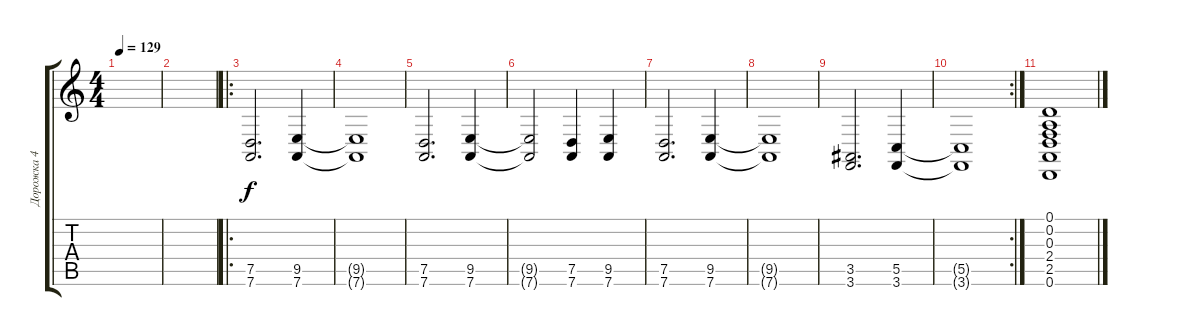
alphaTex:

\track ("Дорожка 4" "Дорожка 4") {instrument stringensemble2}
\staff {score tabs}
\tuning (D4 A3 F3 C3 G2 D2) {hide}
\ts (4 4)
\tempo 129
\clef g2
\ks c
|
|
\ro
(7.5 7.6).2{d} (9.5 7.6).4 |
(9.5{t} 7.6{t}).1 |
(7.5 7.6).2{d} (9.5 7.6).4 |
(9.5{t} 7.6{t}).2 (7.5 7.6).4 (9.5 7.6).4 |
(7.5 7.6).2{d} (9.5 7.6).4 |
(9.5{t} 7.6{t}).1 |
(3.5 3.6).2{d} (5.5 3.6).4 |
\rc 2
(5.5{t} 3.6{t}).1 |
(0.1 0.2 0.3 2.4 2.5 0.6).1
